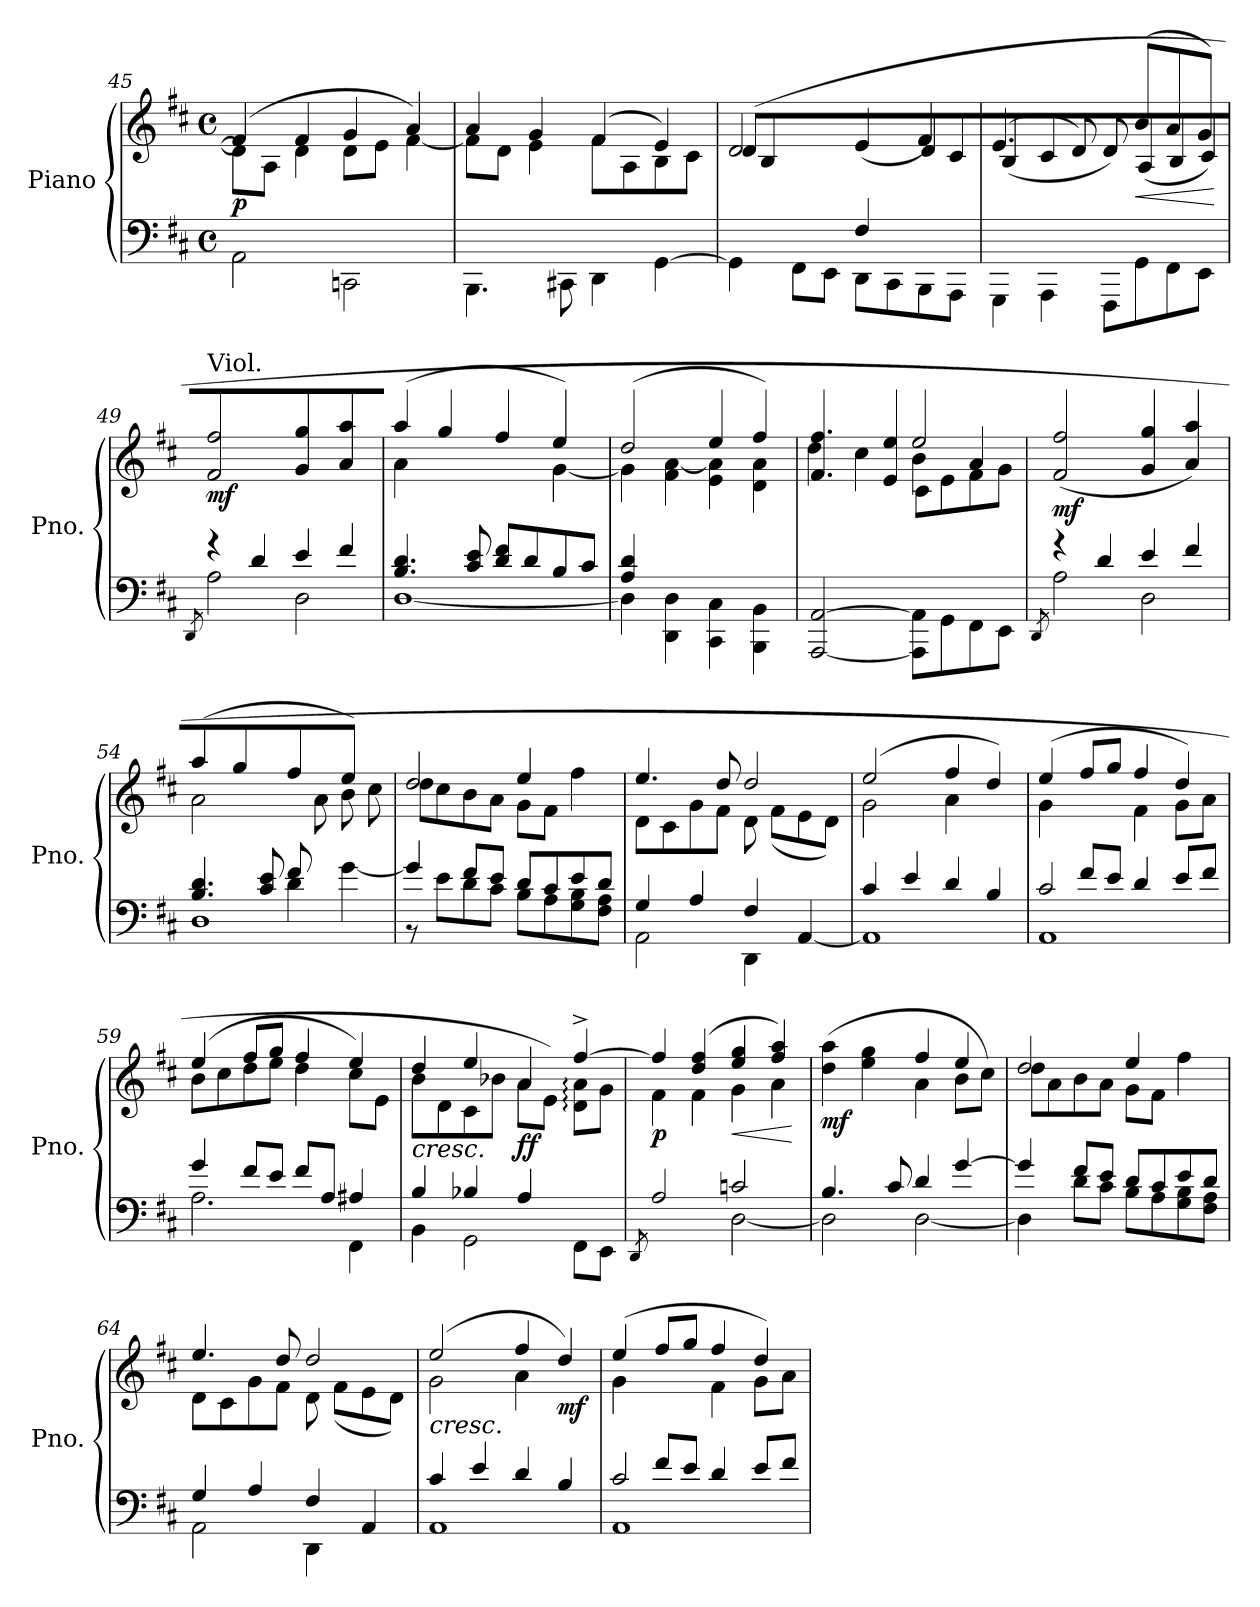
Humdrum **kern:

**kern	**kern	**dynam
*part1	*part1	*part1
*staff2	*staff1	*staff1/2
*I"Piano	*	*
*I'Pno.	*	*
!!LO:LB:g=z
*clefF4	*clefG2	*
*k[f#c#]	*k[f#c#]	*
*M4/4	*M4/4	*
*met(c)	*met(c)	*
=45	=45	=45
*	*^	*
!	!	!	!LO:DY:b
2AA\	(>4f#/]	8d\L]	p
.	.	8A\J	.
.	4f#/	4d\	.
2CCn\	4g/	8d\L	.
.	.	8e\J	.
.	4a/)	[4f#\	.
=46	=46	=46	=46
4.BBB\	(>4a/	8f#\L]	.
.	.	8d\J	.
.	4g/	4e\	.
8CC#X\	.	.	.
4DD\	(4f#/	8f#\L	.
.	.	8A<\	.
[4GG\	4e/)	8B<\	.
.	.	8c#<\J	.
=47	=47	=47	=47
*^	*	*	*
4ryy	4GG\]	2d/	(<8d\L	.
.	.	.	8B<\	.
8A/	8FF#\L	.	2ryy	.
8G/J	8EE\J	.	.	.
4F#/)	8DD\L	(>4e/	.	.
.	8CC#\	.	.	.
4ryy	8BBB\	4f#/)	8d\L	.
.	8AAA\J	.	8c#\J	.
*v	*v	*	*	*
=48	=48	=48	=48
4GGG\	(>4.e/	(<4B\	.
4AAA\	.	4c#\	.
.	8d/)	.	.
8FFF#\L	8d/	8d\)	.
!	!	!	!LO:HP:b
8GG\	(>8b/L	(<8A\L	<
8FF#\	8a/	8B\	.
8EE\J	8g/J)	8c#\J)	.
*	*v	*v	*
.	.	[
=49	=49	=49
*^	*	*
.	8qDD/	.	.
!	!	!LO:TX:a:t=Viol.	!
!	!	!	!LO:DY:b
4r	2A\	2f#/ 2ff#/	mf
4d/	.	.	.
4e/	2D\	4g/ 4gg/	.
4f#/	.	4a/ 4aa/	.
!!LO:LB:g=z
=50	=50	=50	=50
*	*	*^	*
4.B/ 4.d/	[1D	(>4aa/	4a\	.
.	.	4gg/	2ryy	.
8c#/ 8e/	.	.	.	.
8d/ 8f#/L	.	4ff#/	.	.
8d/	.	.	.	.
8B/	.	4ee/)	[4g\	.
8c#/J	.	.	.	.
=51	=51	=51	=51	=51
4A/ 4d/	4D\]	(>2dd/	4g\]	.
4DD\ 4D\	2.ryy	.	4f#\ [4a\	.
4CC#\ 4C#\	.	4ee/	4e\ 4a\]	.
4BBB\ 4BB\	.	4ff#/)	4d\ 4a\	.
*v	*v	*	*	*
=52	=52	=52	=52
*	*	*^	*
[2AAA/ [2AA/	4.f#/ 4.ff#/	4dd\	2ryy	.
.	.	4cc#\	.	.
.	8e/ 8ee/	.	.	.
8AAA\] 8AA\]L	2ee/	4b:\	8c#<\L	.
8GG\	.	.	8e<\	.
8FF#\	.	4a/	8f#<\	.
8EE\J	.	.	8g<\J	.
*	*v	*v	*v	*
=53	=53	=53
*^	*	*
.	8qDD/	.	.
!	!	!	!LO:DY:b
4r	2A\	(<2f#/ 2ff#/	mf
4d/	.	.	.
4e/	2D\	4g/ 4gg/	.
4f#/	.	4a/ 4aa/)	.
=54	=54	=54	=54
*	*^	*^	*
2ryy	4.B/ 4.d/	1D	(>4aa/	2a\	.
.	.	.	4gg/	.	.
.	8c#/ 8e/	.	.	.	.
8f#/L	4d\	.	4ff#/	8ryy	.
4.ryy	.	.	.	8a\	.
.	[4g\	.	4ee/)	8b\	.
.	.	.	.	8cc#\J	.
*	*v	*v	*	*	*
!!LO:LB:g=z	!!
=55	=55	=55	=55	=55
4g/]	8r	2dd/	8dd\L	.
.	8e<\L	.	8cc#<\	.
8f#/L	8d<<\	.	8b<\	.
8e/J	8c#<<\J	.	8a<\J	.
8d/L	8B<<\L	4ee/	8g<\L	.
8c#/	8A<<\	.	8f#<\J	.
8e/	8G\<<< 8B\<<<	4ff#\	4ryy	.
8d/J	8F#\<<< 8A\<<<J	.	.	.
=56	=56	=56	=56	=56
4G/	2AA\	4.ee/	8d<\L	.
.	.	.	8c#<\	.
4A/	.	.	8g<\	.
.	.	8dd/	8f#<\J	.
4F#/	4DD\	2dd/	8d\	.
.	.	.	(<8f#<\L	.
[4AA/	4ryy	.	8e<\	.
.	.	.	8d<\J)	.
=57	=57	=57	=57	=57
4c#/	1AA]	(>2ee/	2g\	.
4e/	.	.	.	.
4d/	.	4ff#/	4a\	.
4B/	.	4dd/)	4ryy	.
=58	=58	=58	=58	=58
*	*^	*	*	*
2c#/	1AA:	4ryy	(>4ee/	4g\	.
.	.	8f#/L	8ff#/L	4ryy	.
.	.	8e/J	8gg/J	.	.
4d/	.	2ryy	4ff#/	4f#\	.
8e/L	.	.	4dd/)	8g<\L	.
8f#/J	.	.	.	8a<\J	.
*	*v	*v	*	*	*
!!LO:LB:g=z	!!
=59	=59	=59	=59	=59
4g/	2.A\	(>4ee/	8b\L	.
.	.	.	8cc#\	.
8f#/L	.	8ff#/L	8dd\	.
8e/J	.	8gg/J	8ee\J	.
8f#/L	.	4ff#/	4dd\	.
8A/J	.	.	.	.
4A#X/	4FF#\	4ee/)	8cc#\L	.
.	.	.	8e\J	.
=60	=60	=60	=60	=60
!	!	!LO:TX:b:i:t=cresc.	!	!
4B/	4BB\	(>4dd/	8b\L	.
.	.	.	8d\	.
4B-X/	2GG\	4ee/	8c#\	.
.	.	.	8b-X\J	.
!	!	!	!	!LO:DY:b
4A/	.	4a/	8a\L	ff
.	.	.	8e\J)	.
8FF#\L	4ryy	[4ff#^/	8d\: 8a\:L	.
8EE\J	.	.	8g\J	.
=61	=61	=61	=61	=61
8qDD/	.	.	.	.
!	!	!	!	!LO:DY:b
2A/	2ryy	4ff#/]	4f#\	p
.	.	(>4dd/ 4ff#/	4f#\	.
!	!	!	!	!LO:HP:b
2cn/	[2D\	4ee/ 4gg/	4g\	<
.	.	4ff#/ 4aa/)	4a\	.
*v	*v	*	*	*
*	*v	*v	*
.	.	[
=62	=62	=62
*^	*^	*
!	!	!	!	!LO:DY:b
4.B/	2D\]	(>4dd\ 4aa\	2ryy	mf
.	.	4ee\ 4gg\	.	.
8c#/	.	.	.	.
4d/	[2D\	4ff#/	4a\	.
[4g/	.	4ee/	8b\L	.
.	.	.	8cc#\J)	.
=63	=63	=63	=63	=63
4g/]	4D\]	2dd/	8dd\L	.
.	.	.	8a\	.
8f#/L	8d<<\L	.	8b\	.
8e/J	8c#<<\J	.	8a\J	.
8d/L	8B<<\L	4ee/	8g\L	.
8c#/	8A<<\	.	8f#\J	.
8e/	8G\<<< 8B\<<<	4ff#\	4ryy	.
8d/J	8F#\<<< 8A\<<<J	.	.	.
!!LO:PB:g=z	!!
=64	=64	=64	=64	=64
4G/	2AA\	4.ee/	8d<\L	.
.	.	.	8c#<\	.
4A/	.	.	8g<\	.
.	.	8dd/	8f#<\J	.
4F#/	4DD\	2dd/	8d\	.
.	.	.	(<8f#<\L	.
4AA/	4ryy	.	8e<\	.
.	.	.	8d<\J)	.
=65	=65	=65	=65	=65
!	!	!LO:TX:b:i:t=cresc.	!	!
4c#/	1AA	(>2ee/	2g\	.
4e/	.	.	.	.
4d/	.	4ff#/	4a\	.
!	!	!	!	!LO:DY:b
4B/	.	4dd/)	4ryy	mf
=66	=66	=66	=66	=66
*	*^	*	*	*
2c#/	1AA:	4ryy	(>4ee/	4g\	.
.	.	8f#/L	8ff#/L	4ryy	.
.	.	8e/J	8gg/J	.	.
4d/	.	2ryy	4ff#/	4f#\	.
8e/L	.	.	4dd/)	8g<\L	.
8f#/J	.	.	.	8a<\J	.
*v	*v	*v	*	*	*
*	*v	*v	*
=	=	=
*-	*-	*-
